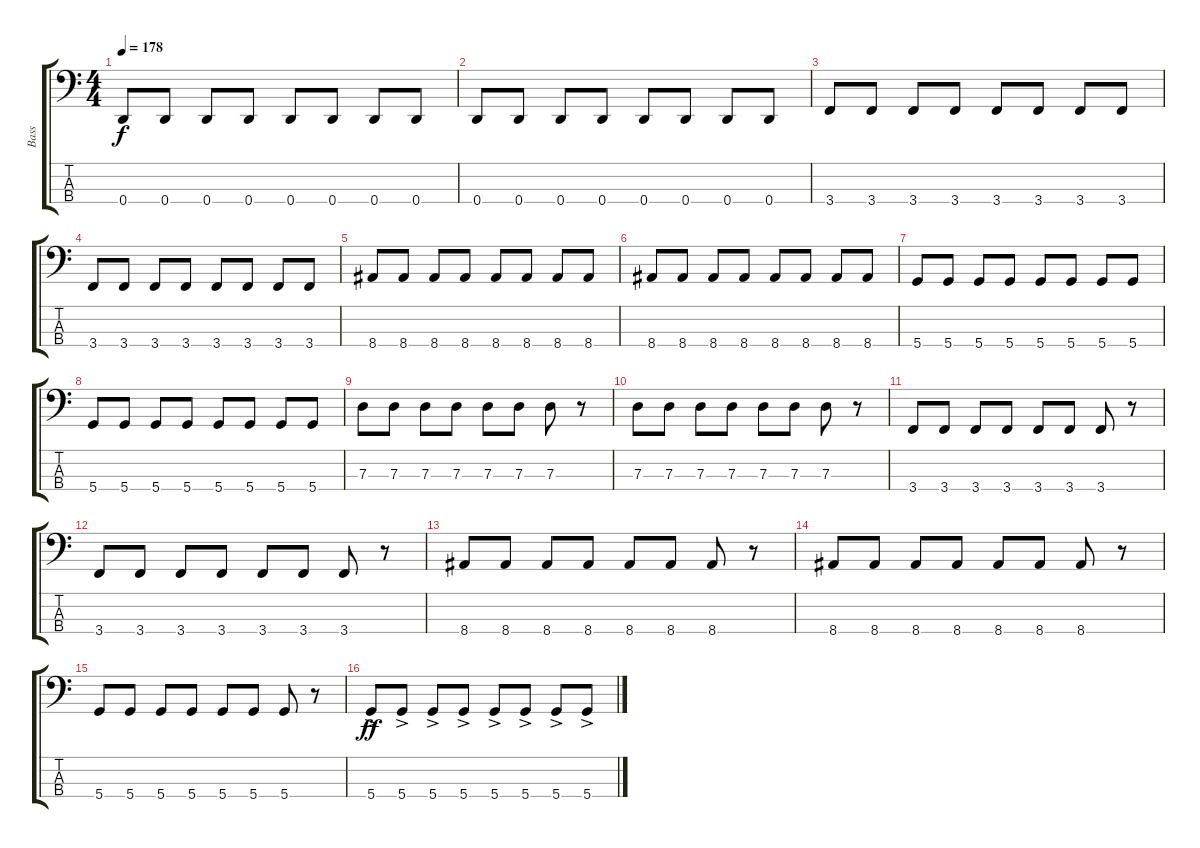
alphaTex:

\track ("Bass" "Bass") {instrument electricbassfinger}
\staff {score tabs}
\tuning (F2 C2 G1 D1) {hide}
\ts (4 4)
\tempo 178
\clef f4
\ks c
0.4.8{dy f} 0.4.8 0.4.8 0.4.8 0.4.8 0.4.8 0.4.8 0.4.8 |
0.4.8 0.4.8 0.4.8 0.4.8 0.4.8 0.4.8 0.4.8 0.4.8 |
3.4.8 3.4.8 3.4.8 3.4.8 3.4.8 3.4.8 3.4.8 3.4.8 |
3.4.8 3.4.8 3.4.8 3.4.8 3.4.8 3.4.8 3.4.8 3.4.8 |
8.4.8 8.4.8 8.4.8 8.4.8 8.4.8 8.4.8 8.4.8 8.4.8 |
8.4.8 8.4.8 8.4.8 8.4.8 8.4.8 8.4.8 8.4.8 8.4.8 |
5.4.8 5.4.8 5.4.8 5.4.8 5.4.8 5.4.8 5.4.8 5.4.8 |
5.4.8 5.4.8 5.4.8 5.4.8 5.4.8 5.4.8 5.4.8 5.4.8 |
7.3.8 7.3.8 7.3.8 7.3.8 7.3.8 7.3.8 7.3.8 r.8 |
7.3.8 7.3.8 7.3.8 7.3.8 7.3.8 7.3.8 7.3.8 r.8 |
3.4.8 3.4.8 3.4.8 3.4.8 3.4.8 3.4.8 3.4.8 r.8 |
3.4.8 3.4.8 3.4.8 3.4.8 3.4.8 3.4.8 3.4.8 r.8 |
8.4.8 8.4.8 8.4.8 8.4.8 8.4.8 8.4.8 8.4.8 r.8 |
8.4.8 8.4.8 8.4.8 8.4.8 8.4.8 8.4.8 8.4.8 r.8 |
5.4.8 5.4.8 5.4.8 5.4.8 5.4.8 5.4.8 5.4.8 r.8 |
5.4{ac}.8{dy ff} 5.4{ac}.8 5.4{ac}.8 5.4{ac}.8 5.4{ac}.8 5.4{ac}.8 5.4{ac}.8 5.4{ac}.8
